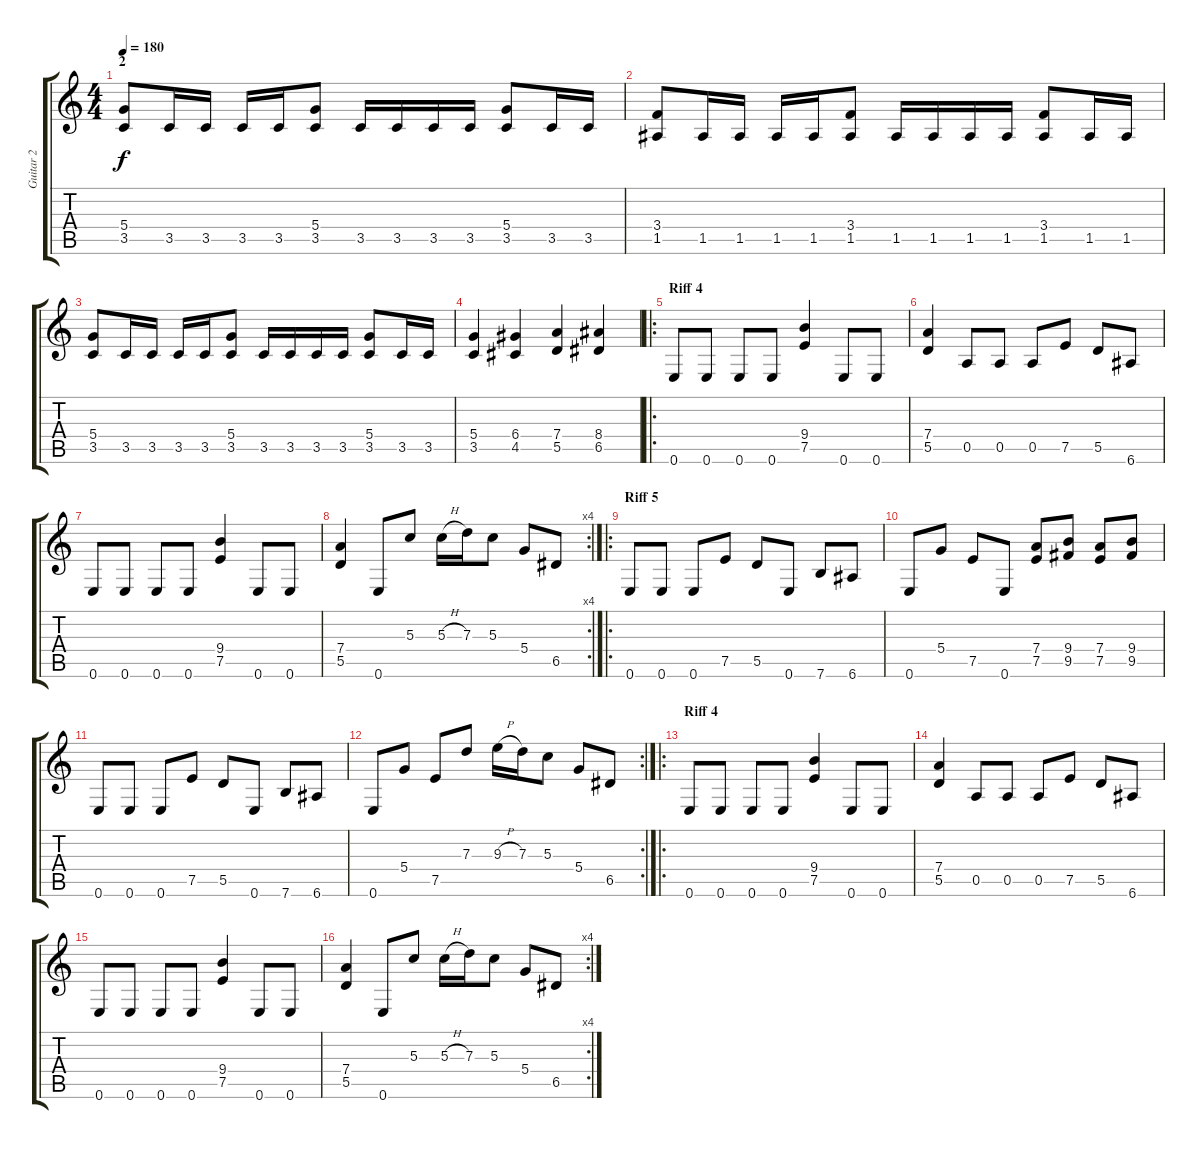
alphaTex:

\track ("Guitar 2" "Guitar 2") {instrument distortionguitar}
\staff {score tabs}
\tuning (E4 B3 G3 D3 A2 E2) {hide}
\ts (4 4)
\section ("" "2")
\tempo 180
\clef g2
\ks c
(5.4 3.5).8{dy f} 3.5.16 3.5.16 3.5.16 3.5.16 (5.4 3.5).8 3.5.16 3.5.16 3.5.16 3.5.16 (5.4 3.5).8 3.5.16 3.5.16 |
(3.4 1.5).8 1.5.16 1.5.16 1.5.16 1.5.16 (3.4 1.5).8 1.5.16 1.5.16 1.5.16 1.5.16 (3.4 1.5).8 1.5.16 1.5.16 |
(5.4 3.5).8 3.5.16 3.5.16 3.5.16 3.5.16 (5.4 3.5).8 3.5.16 3.5.16 3.5.16 3.5.16 (5.4 3.5).8 3.5.16 3.5.16 |
(5.4 3.5).4 (6.4 4.5).4 (7.4 5.5).4 (8.4 6.5).4 |
\ro
\section ("" "Riff 4")
0.6.8 0.6.8 0.6.8 0.6.8 (9.4 7.5).4 0.6.8 0.6.8 |
(7.4 5.5).4 0.5.8 0.5.8 0.5.8 7.5.8 5.5.8 6.6.8 |
0.6.8 0.6.8 0.6.8 0.6.8 (9.4 7.5).4 0.6.8 0.6.8 |
\rc 4
(7.4 5.5).4 0.6.8 5.3.8 5.3{h}.16 7.3.16 5.3.8 5.4.8 6.5.8 |
\ro
\section ("" "Riff 5")
0.6.8 0.6.8 0.6.8 7.5.8 5.5.8 0.6.8 7.6.8 6.6.8 |
0.6.8 5.4.8 7.5.8 0.6.8 (7.4 7.5).8 (9.4 9.5).8 (7.4 7.5).8 (9.4 9.5).8 |
0.6.8 0.6.8 0.6.8 7.5.8 5.5.8 0.6.8 7.6.8 6.6.8 |
\rc 2
0.6.8 5.4.8 7.5.8 7.3.8 9.3{h}.16 7.3.16 5.3.8 5.4.8 6.5.8 |
\ro
\section ("" "Riff 4")
0.6.8 0.6.8 0.6.8 0.6.8 (9.4 7.5).4 0.6.8 0.6.8 |
(7.4 5.5).4 0.5.8 0.5.8 0.5.8 7.5.8 5.5.8 6.6.8 |
0.6.8 0.6.8 0.6.8 0.6.8 (9.4 7.5).4 0.6.8 0.6.8 |
\rc 4
(7.4 5.5).4 0.6.8 5.3.8 5.3{h}.16 7.3.16 5.3.8 5.4.8 6.5.8
